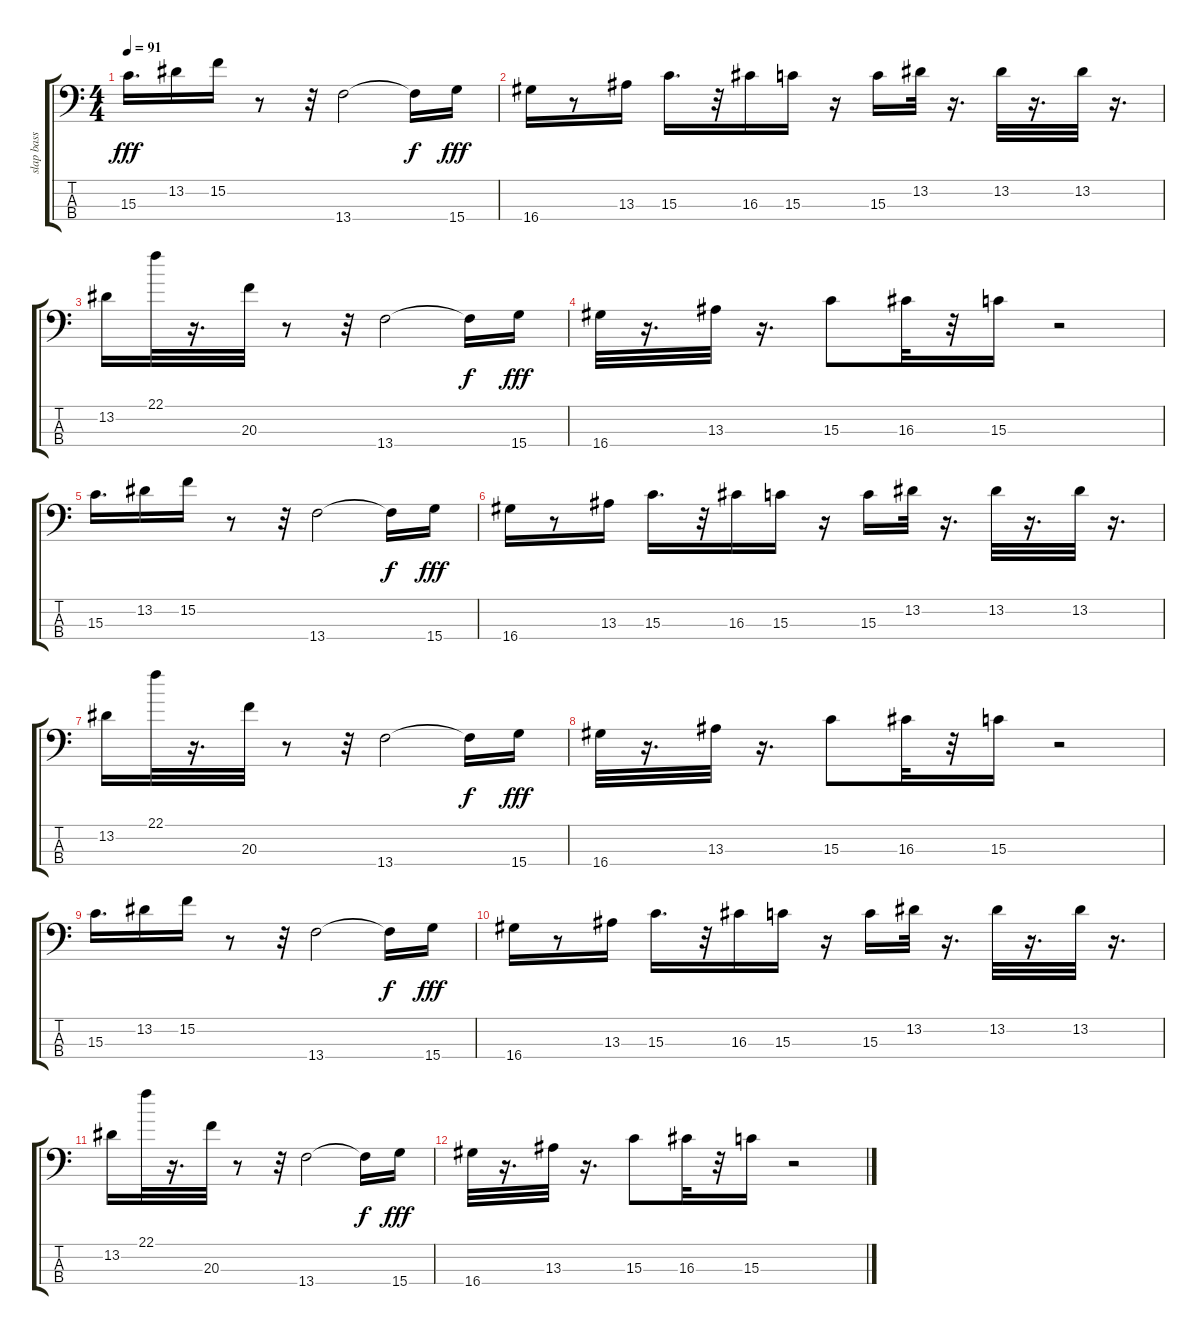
\track ("slap bass" "slap bass") {instrument slapbass2}
\staff {score tabs}
\tuning (G2 D2 A1 E1) {hide}
\ts (4 4)
\tempo 91
\clef f4
\ks c
15.3.16{d dy fff} 13.2.16 15.2.16 r.8 r.32 13.4.2 13.4{t}.16{dy f} 15.4.16{dy fff} |
16.4.16 r.8 13.3.16 15.3.16{d} r.32 16.3.16 15.3.16 r.16 15.3.16 13.2.32 r.16{d} 13.2.32 r.16{d} 13.2.32 r.16{d} |
13.2.16 22.1.32 r.16{d} 20.3.32 r.8 r.32 13.4.2 13.4{t}.16{dy f} 15.4.16{dy fff} |
16.4.32 r.16{d} 13.3.32 r.16{d} 15.3.8 16.3.32 r.32 15.3.16 r.2 |
15.3.16{d} 13.2.16 15.2.16 r.8 r.32 13.4.2 13.4{t}.16{dy f} 15.4.16{dy fff} |
16.4.16 r.8 13.3.16 15.3.16{d} r.32 16.3.16 15.3.16 r.16 15.3.16 13.2.32 r.16{d} 13.2.32 r.16{d} 13.2.32 r.16{d} |
13.2.16 22.1.32 r.16{d} 20.3.32 r.8 r.32 13.4.2 13.4{t}.16{dy f} 15.4.16{dy fff} |
16.4.32 r.16{d} 13.3.32 r.16{d} 15.3.8 16.3.32 r.32 15.3.16 r.2 |
15.3.16{d volume 16} 13.2.16{volume 16} 15.2.16{volume 15} r.8 r.32 13.4.2{volume 14} 13.4{t}.16{dy f} 15.4.16{dy fff volume 12} |
16.4.16{volume 12} r.8 13.3.16{volume 11} 15.3.16{d volume 11} r.32 16.3.16{volume 10} 15.3.16{volume 10} r.16 15.3.16{volume 10} 13.2.32{volume 10} r.16{d} 13.2.32{volume 9} r.16{d} 13.2.32{volume 8} r.16{d} |
13.2.16{volume 8} 22.1.32{volume 8} r.16{d} 20.3.32{volume 7} r.8 r.32 13.4.2{volume 6} 13.4{t}.16{dy f} 15.4.16{dy fff volume 4} |
16.4.32{volume 4} r.16{d} 13.3.32{volume 4} r.16{d} 15.3.8{volume 3} 16.3.32{volume 2} r.32 15.3.16{volume 2} r.2
